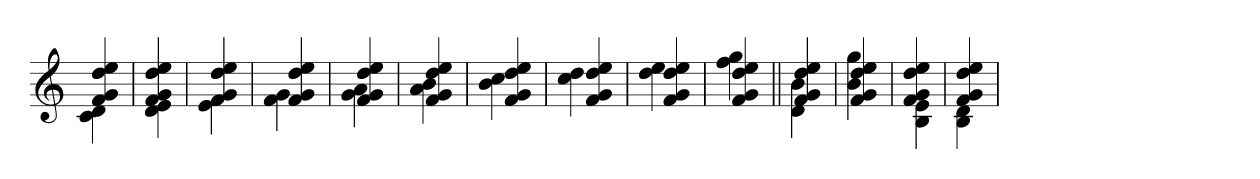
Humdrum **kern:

**kern
*part1
*staff1
=
*^
4ee 4dd 4g 4f	4d 4c
=	=
4ee 4dd 4g 4f	4e 4d
=	=
4ee 4dd 4g 4f	4e 4f
=	=
4ee 4dd 4g 4f	4g 4f
=	=
4ee 4dd 4g 4f	4a 4g
=	=
4ee 4dd 4g 4f	4b 4a
=	=
4ee 4dd 4g 4f	4b 4cc
=	=
4ee 4dd 4g 4f	4dd 4cc
=	=
4ee 4dd 4g 4f	4ee 4dd
=	=
4ee 4dd 4g 4f	4ff 4gg
=||	=||
4ee 4dd 4g 4f	4b 4d
=	=
4ee 4dd 4g 4f	4gg 4b
=	=
4ee 4dd 4g 4f	4e 4B
=	=
4ee 4dd 4g 4f	4d 4B
*v	*v
=
*-
